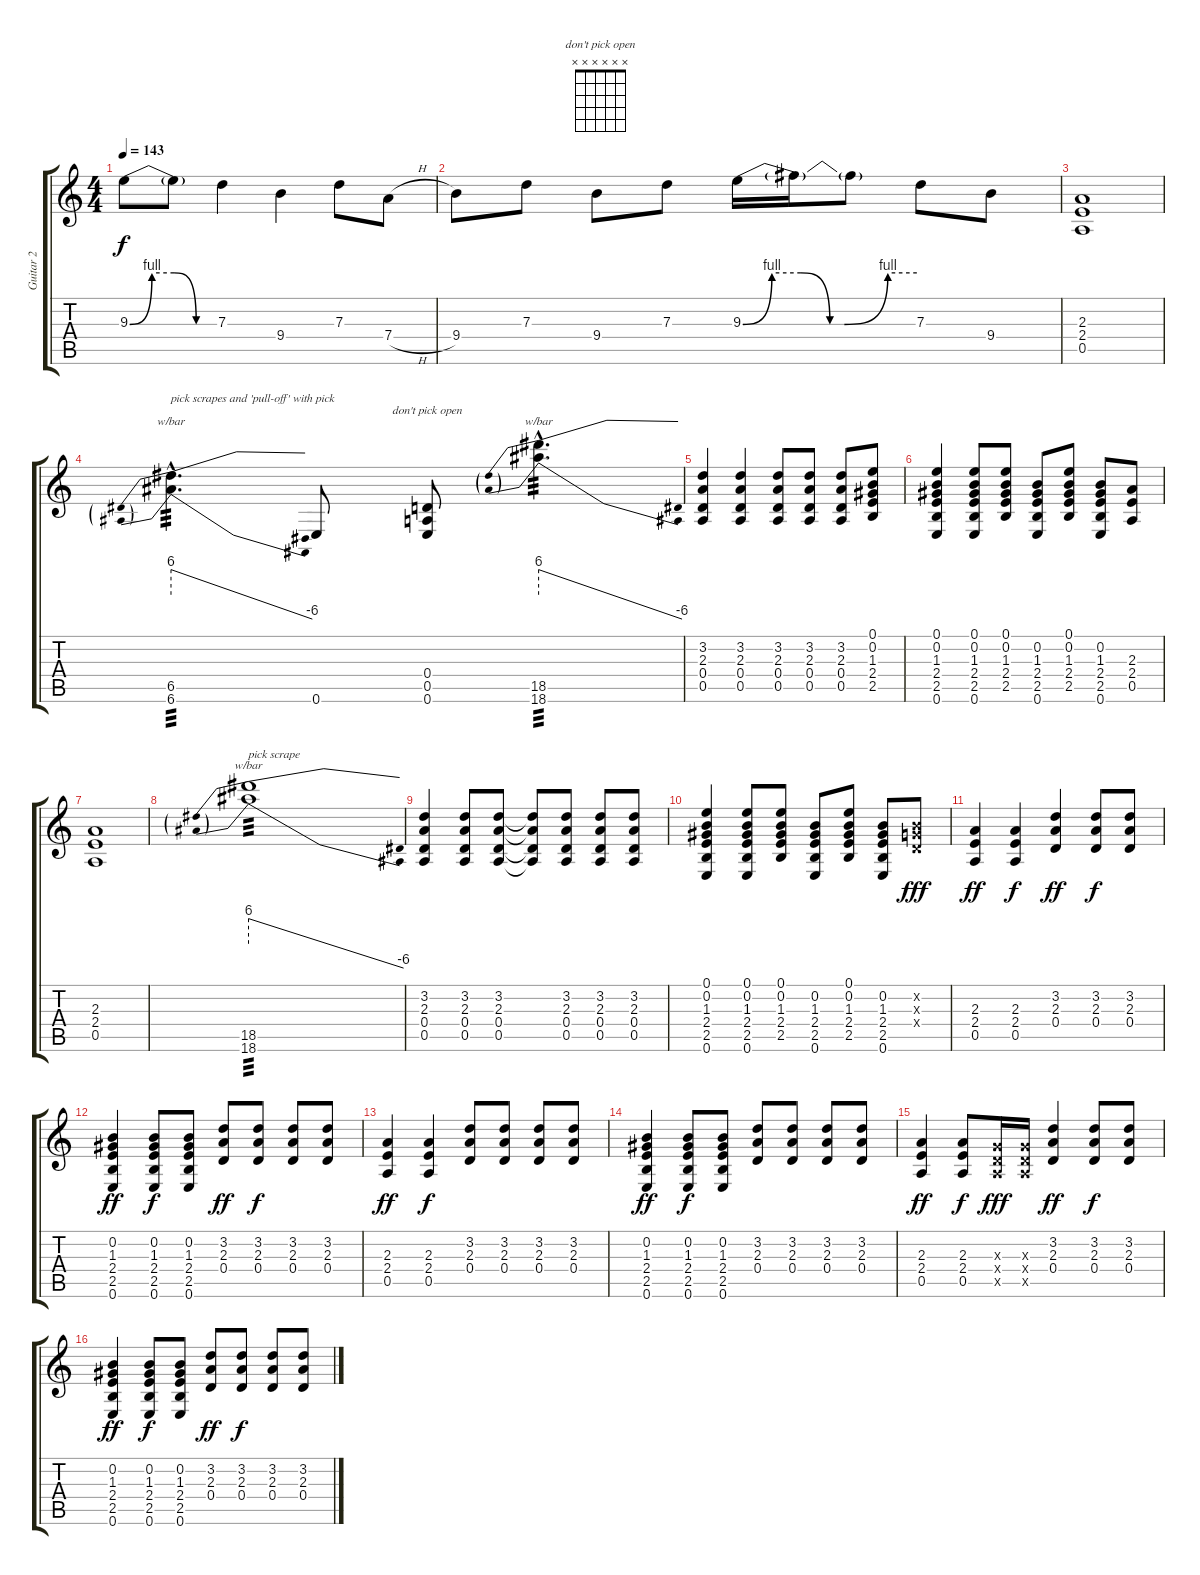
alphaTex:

\track ("Guitar 2" "Guitar 2") {instrument overdrivenguitar}
\staff {score tabs}
\tuning (E4 B3 G3 D3 A2 E2) {hide}
\chord ("don't pick open" x x x x x x)
\ts (4 4)
\tempo 143
\clef g2
\ks c
9.3{be (custom 0 0 15 4 30 4 45 0 60 0)}.8{dy f} 9.3{t}.8 7.3.4 9.4.4 7.3.8 7.4{h}.8 |
9.4.8 7.3.8 9.4.8 7.3.8 9.3{be (custom 0 0 10 4 20 4 30 0 35 0 50 4 60 4)}.16 9.3{t}.16 9.3{t}.8 7.3.8 9.4.8 |
(2.3 2.4 0.5).1{volume 14 balance 3 instrument overdrivenguitar} |
(6.5{hac} 6.6{hac}).4{d tbe (predivedive default 0 24 60 -24) txt "pick scrapes and 'pull-off' with pick" tp 3 instrument guitarharmonics} 0.6.8{instrument overdrivenguitar} (0.4 0.5 0.6).8{ch "don't pick open"} (18.5{hac} 18.6{hac}).4{d tbe (predivedive default 0 24 60 -24) tp 3 instrument guitarharmonics} |
(3.2 2.3 0.4 0.5).4{instrument overdrivenguitar} (3.2 2.3 0.4 0.5).4 (3.2 2.3 0.4 0.5).8 (3.2 2.3 0.4 0.5).8 (3.2 2.3 0.4 0.5).8 (0.1 0.2 1.3 2.4 2.5).8 |
(0.1 0.2 1.3 2.4 2.5 0.6).4 (0.1 0.2 1.3 2.4 2.5 0.6).8 (0.1 0.2 1.3 2.4 2.5).8 (0.2 1.3 2.4 2.5 0.6).8 (0.1 0.2 1.3 2.4 2.5).8 (0.2 1.3 2.4 2.5 0.6).8 (2.3 2.4 0.5).8 |
(2.3 2.4 0.5).1 |
(18.5 18.6).1{tbe (predivedive default 0 24 60 -24) txt "pick scrape" tp 3 instrument guitarharmonics} |
(3.2 2.3 0.4 0.5).4{instrument overdrivenguitar} (3.2 2.3 0.4 0.5).8 (3.2 2.3 0.4 0.5).8 (3.2{t} 2.3{t} 0.4{t} 0.5{t}).8 (3.2 2.3 0.4 0.5).8 (3.2 2.3 0.4 0.5).8 (3.2 2.3 0.4 0.5).8 |
(0.1 0.2 1.3 2.4 2.5 0.6).4 (0.1 0.2 1.3 2.4 2.5 0.6).8 (0.1 0.2 1.3 2.4 2.5).8 (0.2 1.3 2.4 2.5 0.6).8 (0.1 0.2 1.3 2.4 2.5).8 (0.2 1.3 2.4 2.5 0.6).8 (0.2{x} 0.3{x} 0.4{x}).8{dy fff} |
(2.3 2.4 0.5).4{dy ff} (2.3 2.4 0.5).4{dy f} (3.2 2.3 0.4).4{dy ff} (3.2 2.3 0.4).8{dy f} (3.2 2.3 0.4).8 |
(0.2 1.3 2.4 2.5 0.6).4{dy ff} (0.2 1.3 2.4 2.5 0.6).8{dy f} (0.2 1.3 2.4 2.5 0.6).8 (3.2 2.3 0.4).8{dy ff} (3.2 2.3 0.4).8{dy f} (3.2 2.3 0.4).8 (3.2 2.3 0.4).8 |
(2.3 2.4 0.5).4{dy ff} (2.3 2.4 0.5).4{dy f} (3.2 2.3 0.4).8 (3.2 2.3 0.4).8 (3.2 2.3 0.4).8 (3.2 2.3 0.4).8 |
(0.2 1.3 2.4 2.5 0.6).4{dy ff} (0.2 1.3 2.4 2.5 0.6).8{dy f} (0.2 1.3 2.4 2.5 0.6).8 (3.2 2.3 0.4).8 (3.2 2.3 0.4).8 (3.2 2.3 0.4).8 (3.2 2.3 0.4).8 |
(2.3 2.4 0.5).4{dy ff} (2.3 2.4 0.5).8{dy f} (0.3{x} 0.4{x} 0.5{x}).16{dy fff} (0.3{x} 0.4{x} 0.5{x}).16 (3.2 2.3 0.4).4{dy ff} (3.2 2.3 0.4).8{dy f} (3.2 2.3 0.4).8 |
(0.2 1.3 2.4 2.5 0.6).4{dy ff} (0.2 1.3 2.4 2.5 0.6).8{dy f} (0.2 1.3 2.4 2.5 0.6).8 (3.2 2.3 0.4).8{dy ff} (3.2 2.3 0.4).8{dy f} (3.2 2.3 0.4).8 (3.2 2.3 0.4).8
